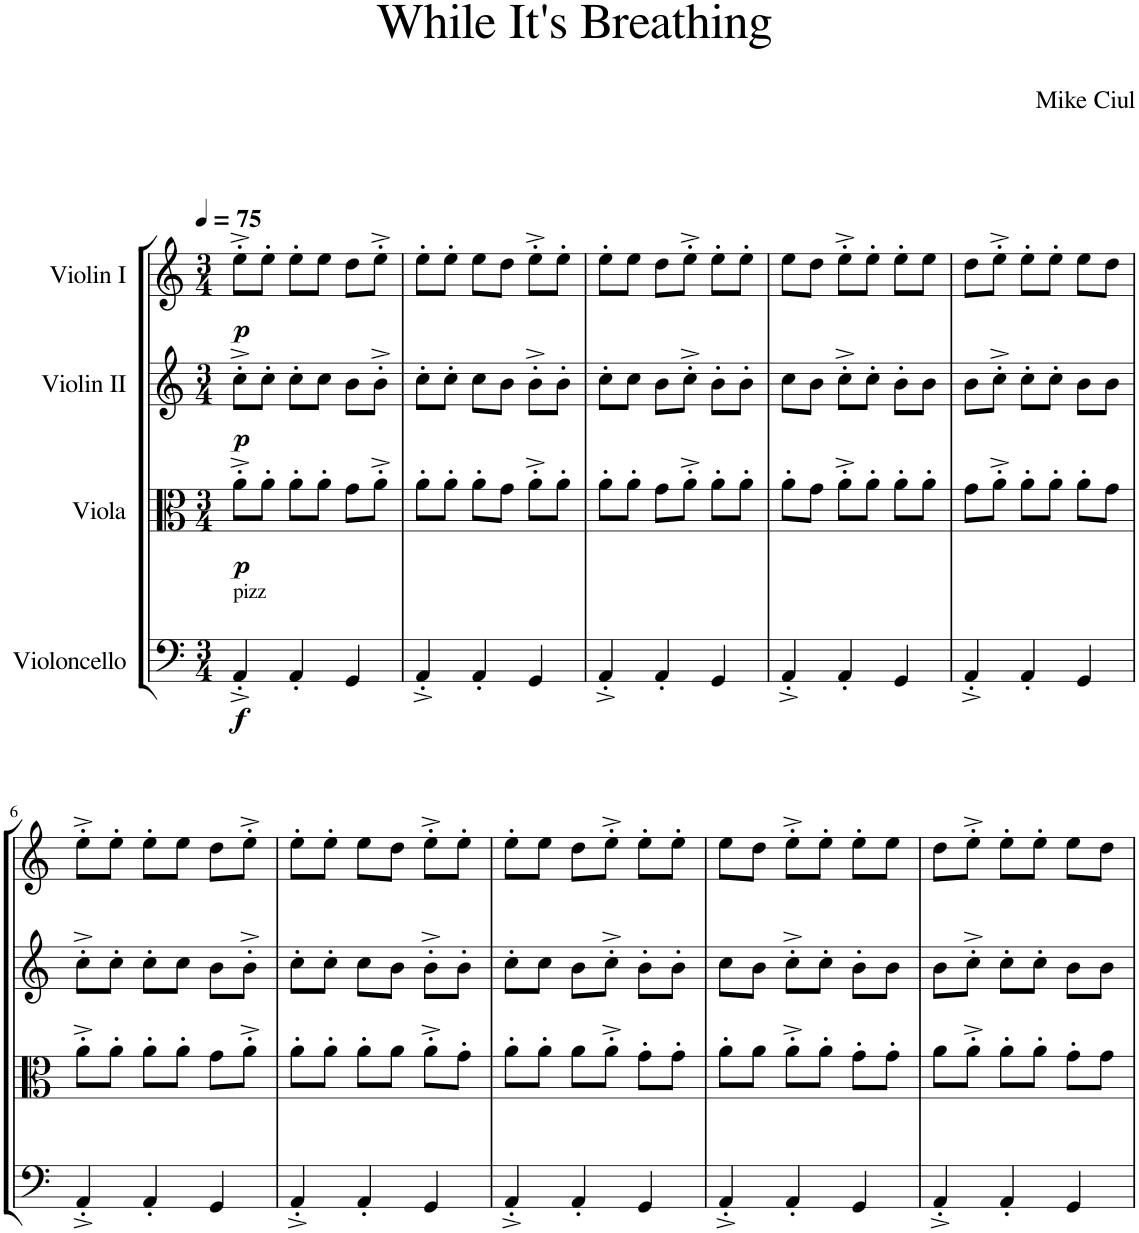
**kern	**dynam	**kern	**dynam	**kern	**dynam	**kern	**dynam
*part4	*part4	*part3	*part3	*part2	*part2	*part1	*part1
*staff4	*staff4	*staff3	*staff3	*staff2	*staff2	*staff1	*staff1
*I"Violoncello	*	*I"Viola	*	*I"Violin II	*	*I"Violin I	*
*I'Vc	*	*I'Vla	*	*I'Vln	*	*I'Vln	*
*clefF4	*	*clefC3	*	*clefG2	*	*clefG2	*
*k[]	*	*k[]	*	*k[]	*	*k[]	*
*M3/4	*	*M3/4	*	*M3/4	*	*M3/4	*
*MM75	*	*MM75	*	*MM75	*	*MM75	*
=1	=1	=1	=1	=1	=1	=1	=1
!LO:TX:a:t=pizz	!	!	!	!	!	!	!
!	!LO:DY:b	!	!LO:DY:b	!	!LO:DY:b	!	!LO:DY:b
4AA'^/	f	8a'^\L	p	8cc'^\L	p	8ee'^\L	p
.	.	8a'\J	.	8cc'\J	.	8ee'\J	.
4AA'/	.	8a'\L	.	8cc'\L	.	8ee'\L	.
.	.	8a'\J	.	8cc\J	.	8ee\J	.
4GG/	.	8g\L	.	8b\L	.	8dd\L	.
.	.	8a'^\J	.	8b'^\J	.	8ee'^\J	.
=2	=2	=2	=2	=2	=2	=2	=2
4AA'^/	.	8a'\L	.	8cc'\L	.	8ee'\L	.
.	.	8a'\J	.	8cc'\J	.	8ee'\J	.
4AA'/	.	8a'\L	.	8cc\L	.	8ee\L	.
.	.	8g\J	.	8b\J	.	8dd\J	.
4GG/	.	8a'^\L	.	8b'^\L	.	8ee'^\L	.
.	.	8a'\J	.	8b'\J	.	8ee'\J	.
=3	=3	=3	=3	=3	=3	=3	=3
4AA'^/	.	8a'\L	.	8cc'\L	.	8ee'\L	.
.	.	8a'\J	.	8cc\J	.	8ee\J	.
4AA'/	.	8g\L	.	8b\L	.	8dd\L	.
.	.	8a'^\J	.	8cc'^\J	.	8ee'^\J	.
4GG/	.	8a'\L	.	8b'\L	.	8ee'\L	.
.	.	8a'\J	.	8b'\J	.	8ee'\J	.
=4	=4	=4	=4	=4	=4	=4	=4
4AA'^/	.	8a'\L	.	8cc\L	.	8ee\L	.
.	.	8g\J	.	8b\J	.	8dd\J	.
4AA'/	.	8a'^\L	.	8cc'^\L	.	8ee'^\L	.
.	.	8a'\J	.	8cc'\J	.	8ee'\J	.
4GG/	.	8a'\L	.	8b'\L	.	8ee'\L	.
.	.	8a'\J	.	8b\J	.	8ee\J	.
=5	=5	=5	=5	=5	=5	=5	=5
4AA'^/	.	8g\L	.	8b\L	.	8dd\L	.
.	.	8a'^\J	.	8cc'^\J	.	8ee'^\J	.
4AA'/	.	8a'\L	.	8cc'\L	.	8ee'\L	.
.	.	8a'\J	.	8cc'\J	.	8ee'\J	.
4GG/	.	8a'\L	.	8b\L	.	8ee\L	.
.	.	8g\J	.	8b\J	.	8dd\J	.
!!LO:LB:g=z
=6	=6	=6	=6	=6	=6	=6	=6
4AA'^/	.	8a'^\L	.	8cc'^\L	.	8ee'^\L	.
.	.	8a'\J	.	8cc'\J	.	8ee'\J	.
4AA'/	.	8a'\L	.	8cc'\L	.	8ee'\L	.
.	.	8a'\J	.	8cc\J	.	8ee\J	.
4GG/	.	8g\L	.	8b\L	.	8dd\L	.
.	.	8a'^\J	.	8b'^\J	.	8ee'^\J	.
=7	=7	=7	=7	=7	=7	=7	=7
4AA'^/	.	8a'\L	.	8cc'\L	.	8ee'\L	.
.	.	8a'\J	.	8cc'\J	.	8ee'\J	.
4AA'/	.	8a'\L	.	8cc\L	.	8ee\L	.
.	.	8a\J	.	8b\J	.	8dd\J	.
4GG/	.	8a'^\L	.	8b'^\L	.	8ee'^\L	.
.	.	8g'\J	.	8b'\J	.	8ee'\J	.
=8	=8	=8	=8	=8	=8	=8	=8
4AA'^/	.	8a'\L	.	8cc'\L	.	8ee'\L	.
.	.	8a'\J	.	8cc\J	.	8ee\J	.
4AA'/	.	8a\L	.	8b\L	.	8dd\L	.
.	.	8a'^\J	.	8cc'^\J	.	8ee'^\J	.
4GG/	.	8g'\L	.	8b'\L	.	8ee'\L	.
.	.	8g'\J	.	8b'\J	.	8ee'\J	.
=9	=9	=9	=9	=9	=9	=9	=9
4AA'^/	.	8a'\L	.	8cc\L	.	8ee\L	.
.	.	8a\J	.	8b\J	.	8dd\J	.
4AA'/	.	8a'^\L	.	8cc'^\L	.	8ee'^\L	.
.	.	8a'\J	.	8cc'\J	.	8ee'\J	.
4GG/	.	8g'\L	.	8b'\L	.	8ee'\L	.
.	.	8g'\J	.	8b\J	.	8ee\J	.
=10	=10	=10	=10	=10	=10	=10	=10
4AA'^/	.	8a\L	.	8b\L	.	8dd\L	.
.	.	8a'^\J	.	8cc'^\J	.	8ee'^\J	.
4AA'/	.	8a'\L	.	8cc'\L	.	8ee'\L	.
.	.	8a'\J	.	8cc'\J	.	8ee'\J	.
4GG/	.	8g'\L	.	8b\L	.	8ee\L	.
.	.	8g\J	.	8b\J	.	8dd\J	.
=	=	=	=	=	=	=	=
*-	*-	*-	*-	*-	*-	*-	*-
